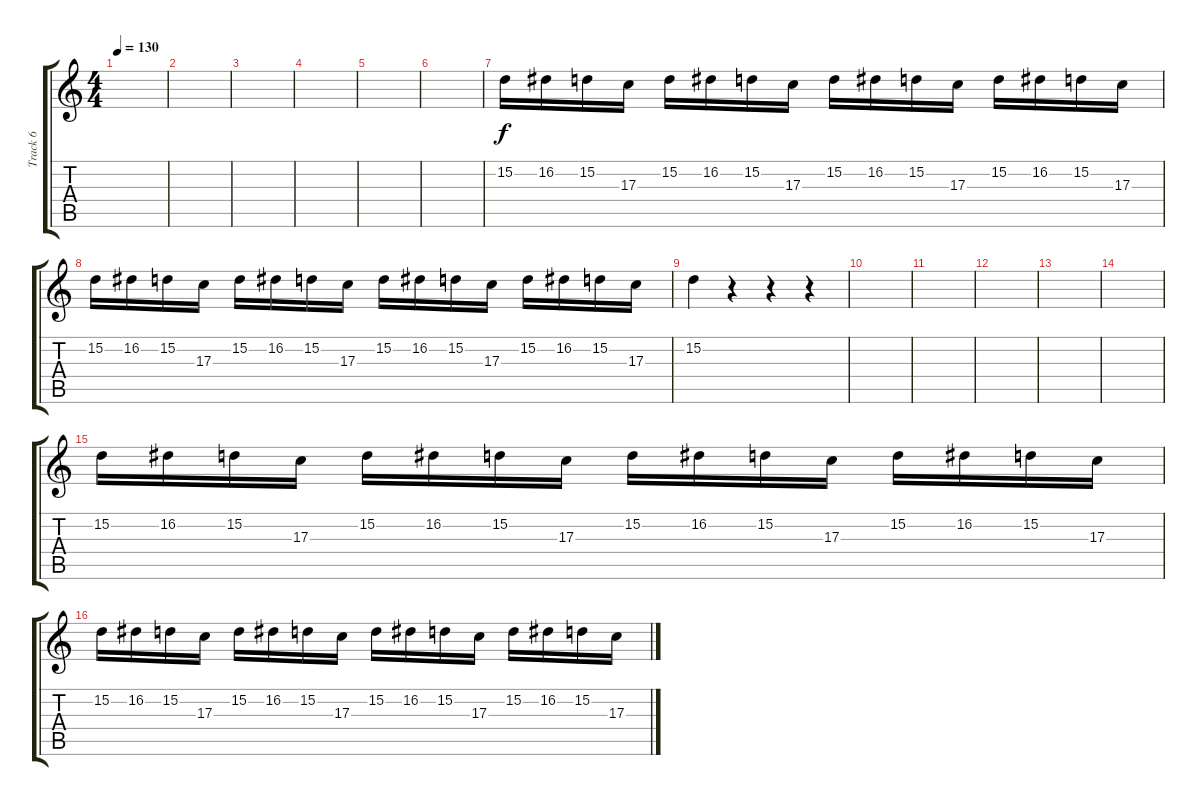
\track ("Track 6" "Track 6") {instrument lead5charang}
\staff {score tabs}
\tuning (E4 B3 G3 D3 A2 E2) {hide}
\ts (4 4)
\tempo 130
\clef g2
\ks c
|
|
|
|
|
|
15.2.16 16.2.16 15.2.16 17.3.16 15.2.16 16.2.16 15.2.16 17.3.16 15.2.16 16.2.16 15.2.16 17.3.16 15.2.16 16.2.16 15.2.16 17.3.16 |
15.2.16 16.2.16 15.2.16 17.3.16 15.2.16 16.2.16 15.2.16 17.3.16 15.2.16 16.2.16 15.2.16 17.3.16 15.2.16 16.2.16 15.2.16 17.3.16 |
15.2.4 r.4 r.4 r.4 |
|
|
|
|
|
15.2.16 16.2.16 15.2.16 17.3.16 15.2.16 16.2.16 15.2.16 17.3.16 15.2.16 16.2.16 15.2.16 17.3.16 15.2.16 16.2.16 15.2.16 17.3.16 |
15.2.16 16.2.16 15.2.16 17.3.16 15.2.16 16.2.16 15.2.16 17.3.16 15.2.16 16.2.16 15.2.16 17.3.16 15.2.16 16.2.16 15.2.16 17.3.16
